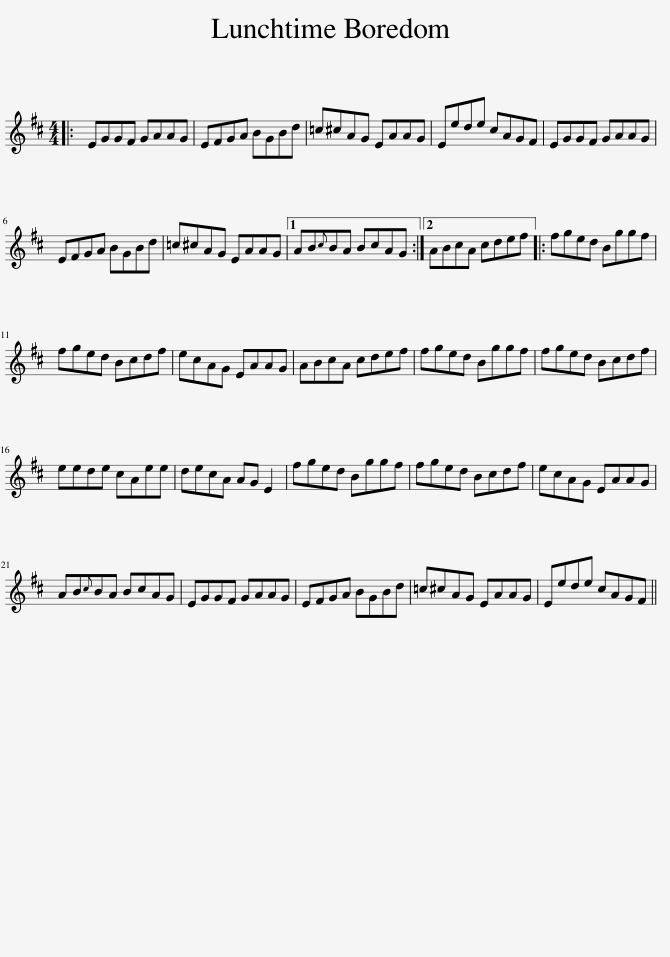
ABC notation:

X:1
L:1/8
M:4/4
I:linebreak $
K:D
V:1 treble
V:1
|: EGGF GAAG | EFGA BGBd | =c^cAG EAAG | Eede cAGF | EGGF GAAG |$ %5
 EFGA BGBd | =c^cAG EAAG |1 AB{c}BA BcAG :|2 ABcA cdef |: fged Bggf |$ %10
 fged Bcdf | ecAG EAAG | ABcA cdef | fged Bggf | fged Bcdf |$ %15
 eede cAee | decA AG E2 | fged Bggf | fged Bcdf | ecAG EAAG |$ %20
 AB{c}BA BcAG | EGGF GAAG | EFGA BGBd | =c^cAG EAAG | Eede cAGF || %25
